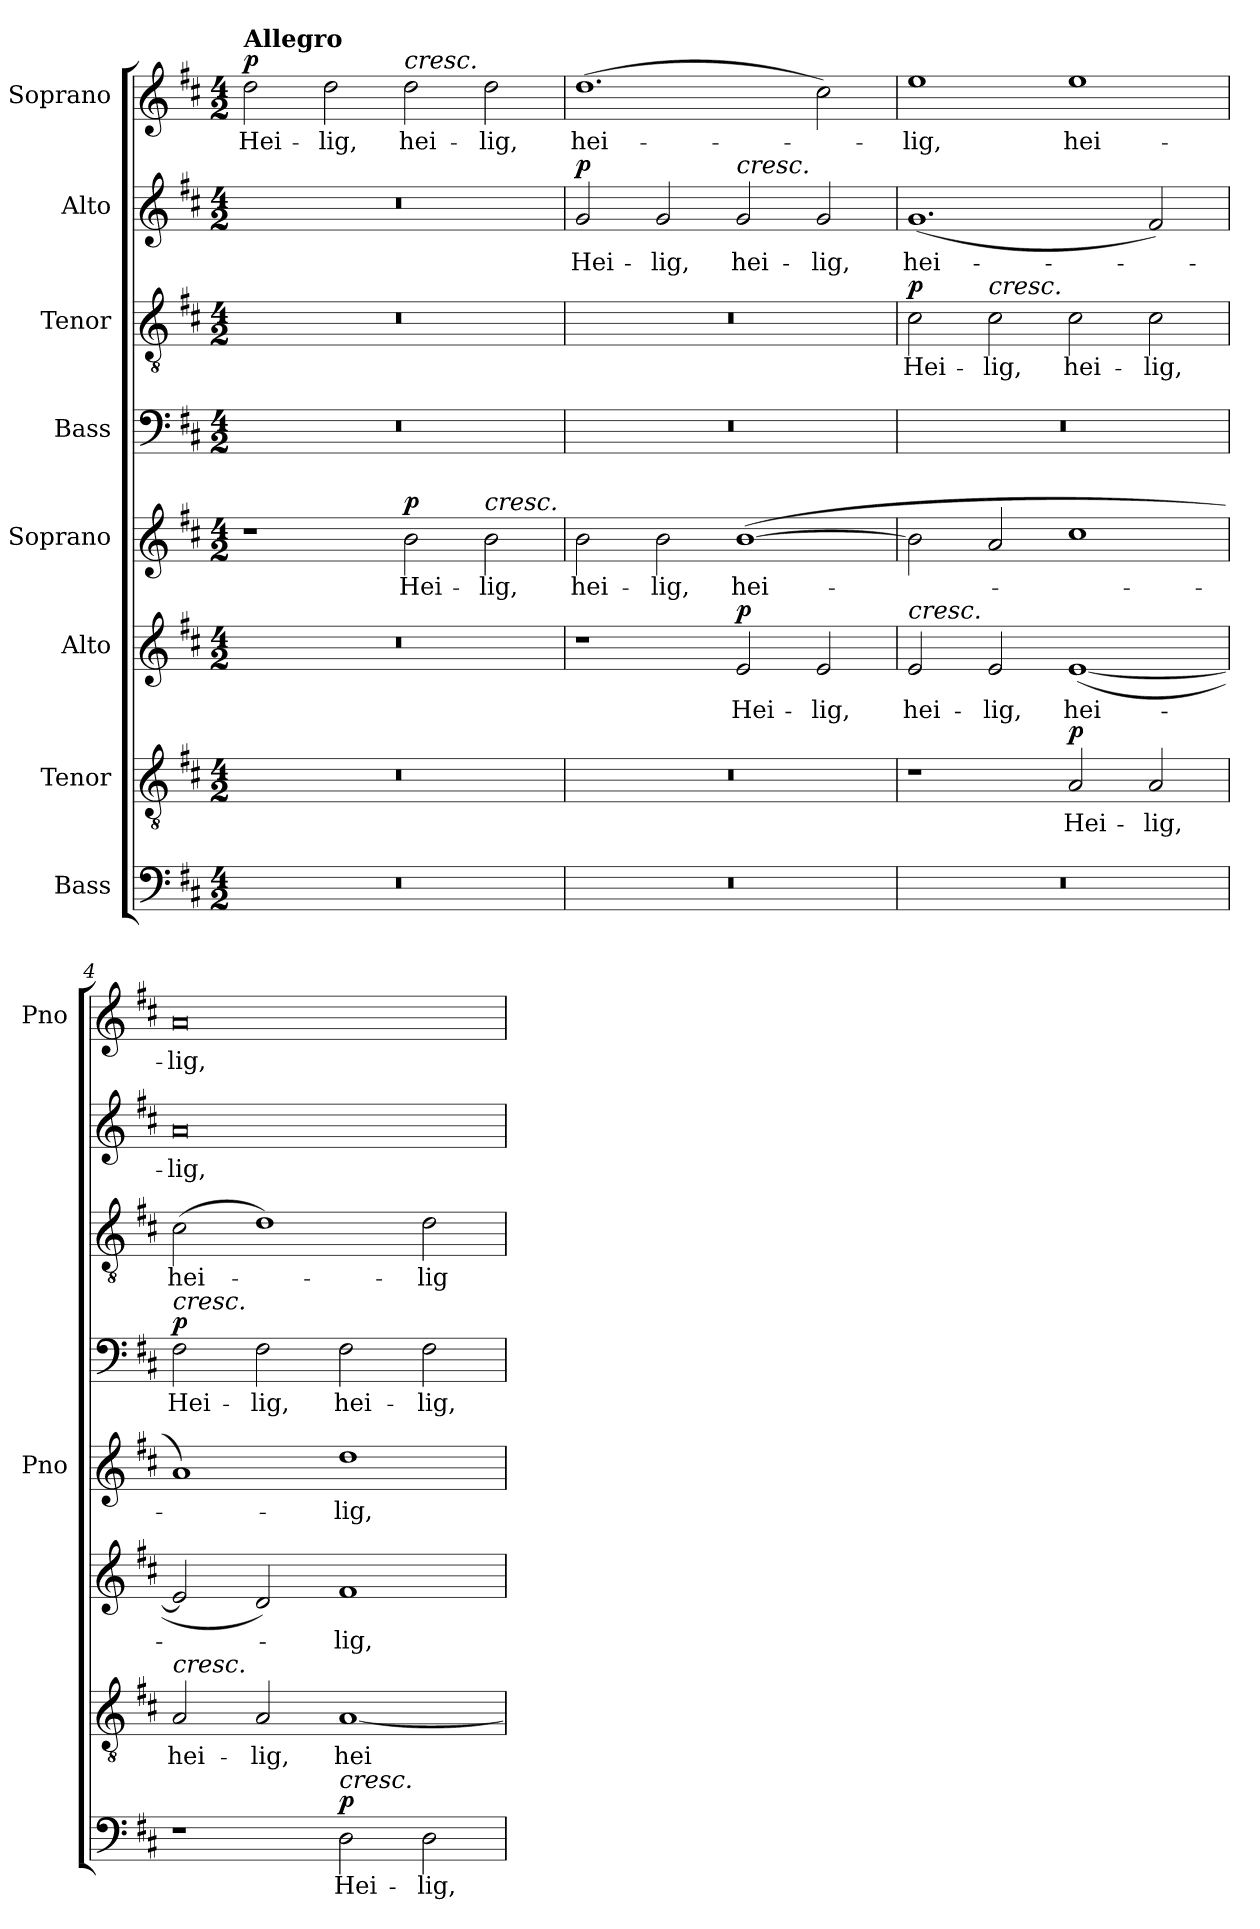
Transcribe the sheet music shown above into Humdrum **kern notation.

**kern	**text	**dynam	**kern	**text	**dynam	**kern	**text	**dynam	**kern	**text	**dynam	**kern	**text	**dynam	**kern	**text	**dynam	**kern	**text	**dynam	**kern	**text	**dynam
*part8	*part8	*part8	*part7	*part7	*part7	*part6	*part6	*part6	*part5	*part5	*part5	*part4	*part4	*part4	*part3	*part3	*part3	*part2	*part2	*part2	*part1	*part1	*part1
*staff8	*staff8	*staff8	*staff7	*staff7	*staff7	*staff6	*staff6	*staff6	*staff5	*staff5	*staff5	*staff4	*staff4	*staff4	*staff3	*staff3	*staff3	*staff2	*staff2	*staff2	*staff1	*staff1	*staff1
*I"Bass	*	*	*I"Tenor	*	*	*I"Alto	*	*	*I"Soprano	*	*	*I"Bass	*	*	*I"Tenor	*	*	*I"Alto	*	*	*I"Soprano	*	*
*	*	*	*	*	*	*	*	*	*I'Pno	*	*	*	*	*	*	*	*	*	*	*	*I'Pno	*	*
*clefF4	*	*	*clefGv2	*	*	*clefG2	*	*	*clefG2	*	*	*clefF4	*	*	*clefGv2	*	*	*clefG2	*	*	*clefG2	*	*
*k[f#c#]	*	*	*k[f#c#]	*	*	*k[f#c#]	*	*	*k[f#c#]	*	*	*k[f#c#]	*	*	*k[f#c#]	*	*	*k[f#c#]	*	*	*k[f#c#]	*	*
*D:	*	*	*D:	*	*	*D:	*	*	*D:	*	*	*D:	*	*	*D:	*	*	*D:	*	*	*D:	*	*
*M4/2	*	*	*M4/2	*	*	*M4/2	*	*	*M4/2	*	*	*M4/2	*	*	*M4/2	*	*	*M4/2	*	*	*M4/2	*	*
=1	=1	=1	=1	=1	=1	=1	=1	=1	=1	=1	=1	=1	=1	=1	=1	=1	=1	=1	=1	=1	=1	=1	=1
!	!	!	!	!	!	!	!	!	!	!	!	!	!	!	!	!	!	!	!	!	!LO:TX:a:B:t=Allegro	!	!
!	!	!	!	!	!	!	!	!	!	!	!	!	!	!	!	!	!	!	!	!	!	!LO:LY:b	!LO:DY:a
0r	.	.	0r	.	.	0r	.	.	1r	.	.	0r	.	.	0r	.	.	0r	.	.	2dd\	Hei-	p
!	!	!	!	!	!	!	!	!	!	!	!	!	!	!	!	!	!	!	!	!	!	!LO:LY:b	!
.	.	.	.	.	.	.	.	.	.	.	.	.	.	.	.	.	.	.	.	.	2dd\	-lig,	.
!	!	!	!	!	!	!	!	!	!	!	!	!	!	!	!	!	!	!	!	!	!LO:TX:a:i:t=cresc.	!	!
!	!	!	!	!	!	!	!	!	!	!LO:LY:b	!LO:DY:a	!	!	!	!	!	!	!	!	!	!	!LO:LY:b	!
.	.	.	.	.	.	.	.	.	2b\	Hei-	p	.	.	.	.	.	.	.	.	.	2dd\	hei-	.
!	!	!	!	!	!	!	!	!	!LO:TX:a:i:t=cresc.	!	!	!	!	!	!	!	!	!	!	!	!	!	!
!	!	!	!	!	!	!	!	!	!	!LO:LY:b	!	!	!	!	!	!	!	!	!	!	!	!LO:LY:b	!
.	.	.	.	.	.	.	.	.	2b\	-lig,	.	.	.	.	.	.	.	.	.	.	2dd\	-lig,	.
=2	=2	=2	=2	=2	=2	=2	=2	=2	=2	=2	=2	=2	=2	=2	=2	=2	=2	=2	=2	=2	=2	=2	=2
!	!	!	!	!	!	!	!	!	!	!LO:LY:b	!	!	!	!	!	!	!	!	!LO:LY:b	!LO:DY:a	!	!LO:LY:b	!
0r	.	.	0r	.	.	1r	.	.	2b\	hei-	.	0r	.	.	0r	.	.	2g/	Hei-	p	(1.dd	hei-	.
!	!	!	!	!	!	!	!	!	!	!LO:LY:b	!	!	!	!	!	!	!	!	!LO:LY:b	!	!	!	!
.	.	.	.	.	.	.	.	.	2b\	-lig,	.	.	.	.	.	.	.	2g/	-lig,	.	.	.	.
!	!	!	!	!	!	!	!	!	!	!	!	!	!	!	!	!	!	!LO:TX:a:i:t=cresc.	!	!	!	!	!
!	!	!	!	!	!	!	!LO:LY:b	!LO:DY:a	!	!LO:LY:b	!	!	!	!	!	!	!	!	!LO:LY:b	!	!	!	!
.	.	.	.	.	.	2e/	Hei-	p	([1b	hei-	.	.	.	.	.	.	.	2g/	hei-	.	.	.	.
!	!	!	!	!	!	!	!LO:LY:b	!	!	!	!	!	!	!	!	!	!	!	!LO:LY:b	!	!	!	!
.	.	.	.	.	.	2e/	-lig,	.	.	.	.	.	.	.	.	.	.	2g/	-lig,	.	2cc#\)	.	.
=3	=3	=3	=3	=3	=3	=3	=3	=3	=3	=3	=3	=3	=3	=3	=3	=3	=3	=3	=3	=3	=3	=3	=3
!	!	!	!	!	!	!LO:TX:a:i:t=cresc.	!	!	!	!	!	!	!	!	!	!	!	!	!	!	!	!	!
!	!	!	!	!	!	!	!LO:LY:b	!	!	!LO:LY:b	!	!	!	!	!	!LO:LY:b	!LO:DY:a	!	!LO:LY:b	!	!	!LO:LY:b	!
0r	.	.	1r	.	.	2e/	hei-	.	2b\]	-­-	.	0r	.	.	2c#\	Hei-	p	(1.g	hei-	.	1ee	-lig,	.
!	!	!	!	!	!	!	!	!	!	!	!	!	!	!	!LO:TX:a:i:t=cresc.	!	!	!	!	!	!	!	!
!	!	!	!	!	!	!	!LO:LY:b	!	!	!	!	!	!	!	!	!LO:LY:b	!	!	!	!	!	!	!
.	.	.	.	.	.	2e/	-lig,	.	2a/	.	.	.	.	.	2c#\	-lig,	.	.	.	.	.	.	.
!	!	!	!	!LO:LY:b	!LO:DY:a	!	!LO:LY:b	!	!	!LO:LY:b	!	!	!	!	!	!LO:LY:b	!	!	!	!	!	!LO:LY:b	!
.	.	.	2A/	Hei-	p	([1e	hei-	.	1cc#	-­-	.	.	.	.	2c#\	hei-	.	.	.	.	1ee	hei-	.
!	!	!	!	!LO:LY:b	!	!	!	!	!	!	!	!	!	!	!	!LO:LY:b	!	!	!	!	!	!	!
.	.	.	2A/	-lig,	.	.	.	.	.	.	.	.	.	.	2c#\	-lig,	.	2f#/)	.	.	.	.	.
=4	=4	=4	=4	=4	=4	=4	=4	=4	=4	=4	=4	=4	=4	=4	=4	=4	=4	=4	=4	=4	=4	=4	=4
!	!	!	!	!	!	!	!	!	!	!	!	!LO:TX:a:i:t=cresc.	!	!	!	!	!	!	!	!	!	!	!
!	!	!	!LO:TX:a:i:t=cresc.	!	!	!	!	!	!	!	!	!	!	!	!	!	!	!	!	!	!	!	!
!	!	!	!	!LO:LY:b	!	!	!LO:LY:b	!	!	!LO:LY:b	!	!	!LO:LY:b	!LO:DY:a	!	!LO:LY:b	!	!	!LO:LY:b	!	!	!LO:LY:b	!
1r	.	.	2A/	hei-	.	2e/]	-­-	.	1a)	-­-	.	2F#\	Hei-	p	(2c#\	hei-	.	0a	-lig,	.	0a	-lig,	.
!	!	!	!	!LO:LY:b	!	!	!	!	!	!	!	!	!LO:LY:b	!	!	!	!	!	!	!	!	!	!
.	.	.	2A/	-lig,	.	2d/)	.	.	.	.	.	2F#\	-lig,	.	1d)	.	.	.	.	.	.	.	.
!LO:TX:a:i:t=cresc.	!	!	!	!	!	!	!	!	!	!	!	!	!	!	!	!	!	!	!	!	!	!	!
!	!LO:LY:b	!LO:DY:a	!	!LO:LY:b	!	!	!LO:LY:b	!	!	!LO:LY:b	!	!	!LO:LY:b	!	!	!	!	!	!	!	!	!	!
2D\	Hei-	p	[1A	hei-	.	1f#	-lig,	.	1dd	-lig,	.	2F#\	hei-	.	.	.	.	.	.	.	.	.	.
!	!LO:LY:b	!	!	!	!	!	!	!	!	!	!	!	!LO:LY:b	!	!	!LO:LY:b	!	!	!	!	!	!	!
2D\	-lig,	.	.	.	.	.	.	.	.	.	.	2F#\	-lig,	.	2d\	lig	.	.	.	.	.	.	.
=	=	=	=	=	=	=	=	=	=	=	=	=	=	=	=	=	=	=	=	=	=	=	=
*-	*-	*-	*-	*-	*-	*-	*-	*-	*-	*-	*-	*-	*-	*-	*-	*-	*-	*-	*-	*-	*-	*-	*-
